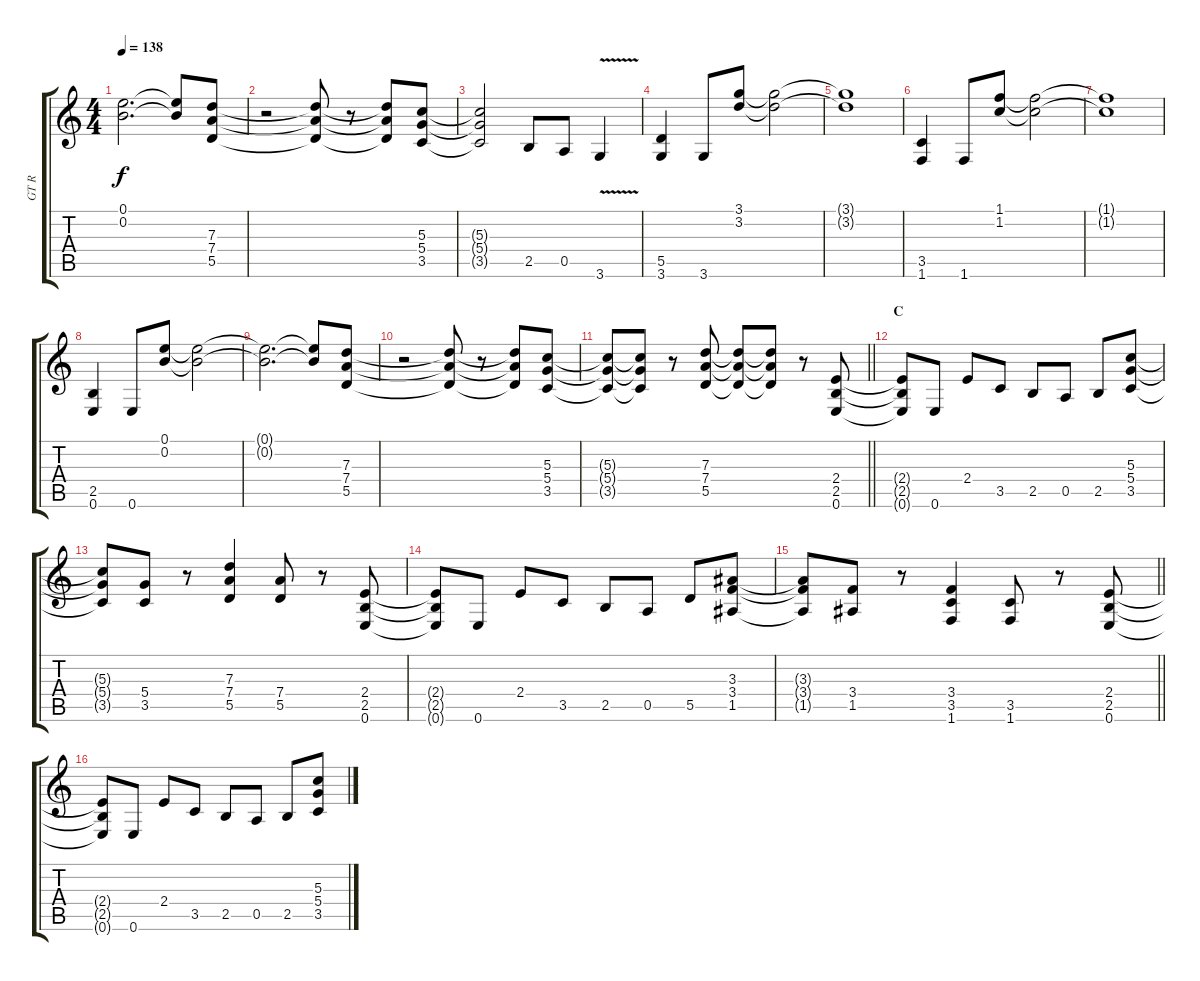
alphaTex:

\track ("GT R" "GT R") {instrument distortionguitar}
\staff {score tabs}
\tuning (E4 B3 G3 D3 A2 E2) {hide}
\ts (4 4)
\tempo 138
\clef g2
\ks c
(0.1{t} 0.2{t}).2{d dy f} (0.1{t} 0.2{t}).8 (7.3 7.4 5.5).8 |
r.2 (7.3{t} 7.4{t} 5.5{t}).8 r.8 (7.3{t} 7.4{t} 5.5{t}).8 (5.3 5.4 3.5).8 |
(5.3{t} 5.4{t} 3.5{t}).2 2.5.8 0.5.8 3.6{v}.4 |
(5.5 3.6).4 3.6.8 (3.1 3.2).8 (3.1{t} 3.2{t}).2 |
(3.1{t} 3.2{t}).1 |
(3.5 1.6).4 1.6.8 (1.1 1.2).8 (1.1{t} 1.2{t}).2 |
(1.1{t} 1.2{t}).1 |
(2.5 0.6).4 0.6.8 (0.1 0.2).8 (0.1{t} 0.2{t}).2 |
(0.1{t} 0.2{t}).2{d} (0.1{t} 0.2{t}).8 (7.3 7.4 5.5).8 |
r.2 (7.3{t} 7.4{t} 5.5{t}).8 r.8 (7.3{t} 7.4{t} 5.5{t}).8 (5.3 5.4 3.5).8 |
\barLineRight lightlight
(5.3{t} 5.4{t} 3.5{t}).8 (5.3{t} 5.4{t} 3.5{t}).8 r.8 (7.3 7.4 5.5).8 (7.3{t} 7.4{t} 5.5{t}).8 (7.3{t} 7.4{t} 5.5{t}).8 r.8 (2.4 2.5 0.6).8 |
\section ("" "C")
(2.4{t} 2.5{t} 0.6{t}).8 0.6.8 2.4.8 3.5.8 2.5.8 0.5.8 2.5.8 (5.3 5.4 3.5).8 |
(5.3{t} 5.4{t} 3.5{t}).8 (5.4 3.5).8 r.8 (7.3 7.4 5.5).4 (7.4 5.5).8 r.8 (2.4 2.5 0.6).8 |
(2.4{t} 2.5{t} 0.6{t}).8 0.6.8 2.4.8 3.5.8 2.5.8 0.5.8 5.5.8 (3.3 3.4 1.5).8 |
\barLineRight lightlight
(3.3{t} 3.4{t} 1.5{t}).8 (3.4 1.5).8 r.8 (3.4 3.5 1.6).4 (3.5 1.6).8 r.8 (2.4 2.5 0.6).8 |
(2.4{t} 2.5{t} 0.6{t}).8 0.6.8 2.4.8 3.5.8 2.5.8 0.5.8 2.5.8 (5.3 5.4 3.5).8
